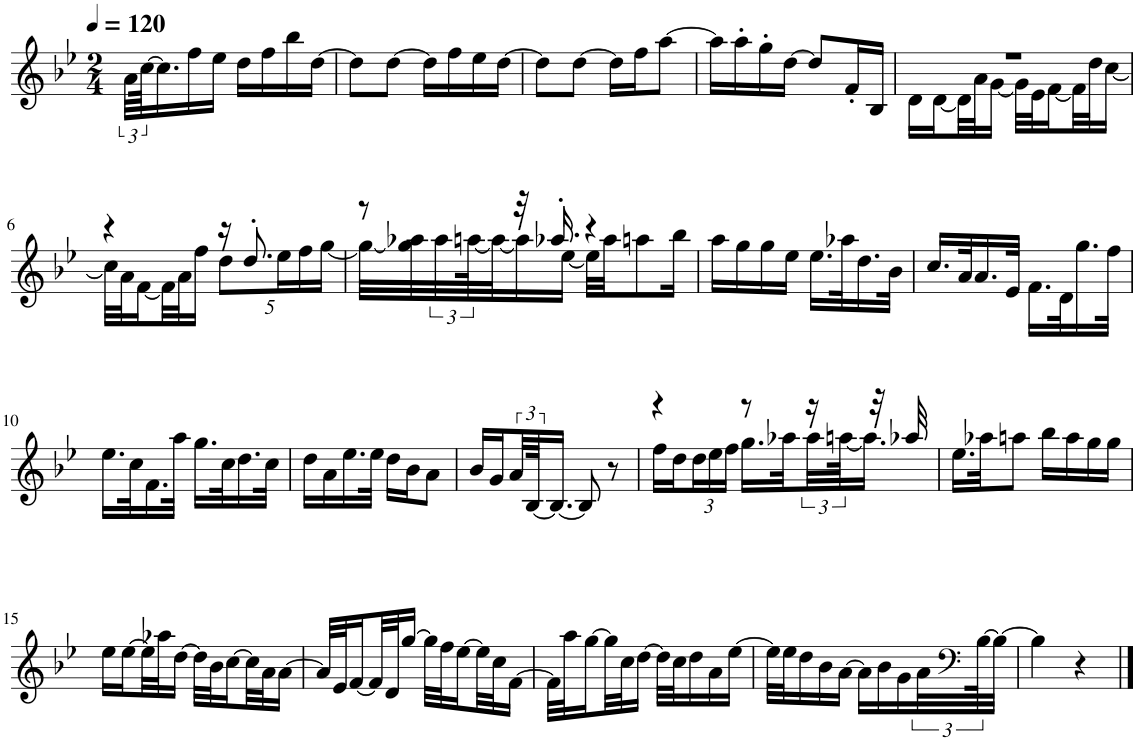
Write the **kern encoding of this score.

**kern
*part1
*staff1
*I"Piano
*I'Pno.
*clefG2
*k[b-e-]
*M2/4
*MM120
=1
48a\LLL
[96cc\JK
16.cc\]
16ff\
16ee-\JJ
16dd\LL
16ff\
16bb-\
[16dd\JJ
=2
8dd\L]
[8dd\J
16dd\LL]
16ff\
16ee-\
[16dd\JJ
=3
8dd\L]
[8dd\J
16dd\LL]
16ff\J
[8aa\J
=4
16aa\LL]
16aa'\
16gg'\
[16dd\JJ
8dd/L]
16f'/L
16B-/JJ
=5
*^
2r	16d\LL
.	[16d\
.	32d\L]
.	32a\J
.	[16g\JJ
.	32g\LLL]
.	32e-\J
.	[16f\
.	32f\L]
.	32dd\J
.	[16cc\JJ
!!LO:LB:g=z	!!
=6	=6
4r	32cc\LLL]
.	32a\J
.	[16f\
.	32f\L]
.	32a\J
.	16ff\JJ
*	*Xbrackettup
16r	10dd\L
8.dd'/	.
.	20ee-\L
.	20ff\
.	[20gg\JJ
=7	=7
8r	32gg\LLL_
.	32gg\] 32aa-X\
*	*brackettup
.	48aa-\
.	[96aan\K
.	32aa\J_
32r	16aa\]
16.aa-X'/	.
.	[16ee-\JJ
4r	32ee-\LLL]
.	32aa-\JJ
.	8aan\
.	16bb-\Jk
*v	*v
=8
16aa\LL
16gg\
16gg\
16ee-\JJ
16.ee-\LL
32aa-X\K
16.dd\
32b-\JJk
=9
16.cc/LL
32a/K
16.a/
32e-/JJk
16.f\LL
32d\K
16.gg\
32ff\JJk
!!LO:LB:g=z
=10
16.ee-\LL
32cc\K
16.f\
32aa\JJk
16.gg\LL
32cc\K
16.dd\
32cc\JJk
=11
16dd\LL
16a\
16.ee-\
32ee-\JJk
16dd\LL
16b-\J
8a\J
=12
16b-/LL
16g/
48a/L
[96B-/JK
16.B-/JJ_
8B-/]
8r
=13
*^
4r	16ff\LL
.	16dd\
*	*Xbrackettup
.	24dd\
.	24ee-\
.	24ff\JJ
8r	16.gg\LL
.	32aa-X\L
*	*brackettup
16r	48aa-\
.	[96aan\JK
.	16.aa\JJ]
32r	.
32aa-X/	.
*v	*v
=14
16.ee-\LL
32aa-X\JK
8aan\J
16bb-\LL
16aa\
16gg\
16gg\JJ
!!LO:LB:g=z
=15
16ee-\LL
[16ee-\
32ee-\L]
32aa-X\J
[16dd\JJ
32dd\LLL]
32b-\J
[16cc\
32cc\L]
32a\J
[16a\JJ
=16
32a/LLL]
32e-/J
[16f/
32f/L]
32d/J
[16gg/JJ
32gg\LLL]
32ff\J
[16ee-\
32ee-\L]
32cc\J
[16f\JJ
=17
32f\LLL]
32aa\J
[16gg\
32gg\L]
32cc\J
[16dd\JJ
32dd\LLL]
32cc\J
16dd\
16a\
[16ee-\JJ
=18
32ee-\LLL]
32ee-\J
16dd\
16b-\
[16a\JJ
16a\LL]
16b-\
16g\
48a\L
*clefF4
[96B-\K
32B-\JJJ_
=19
4B-\]
4r
==
*-
